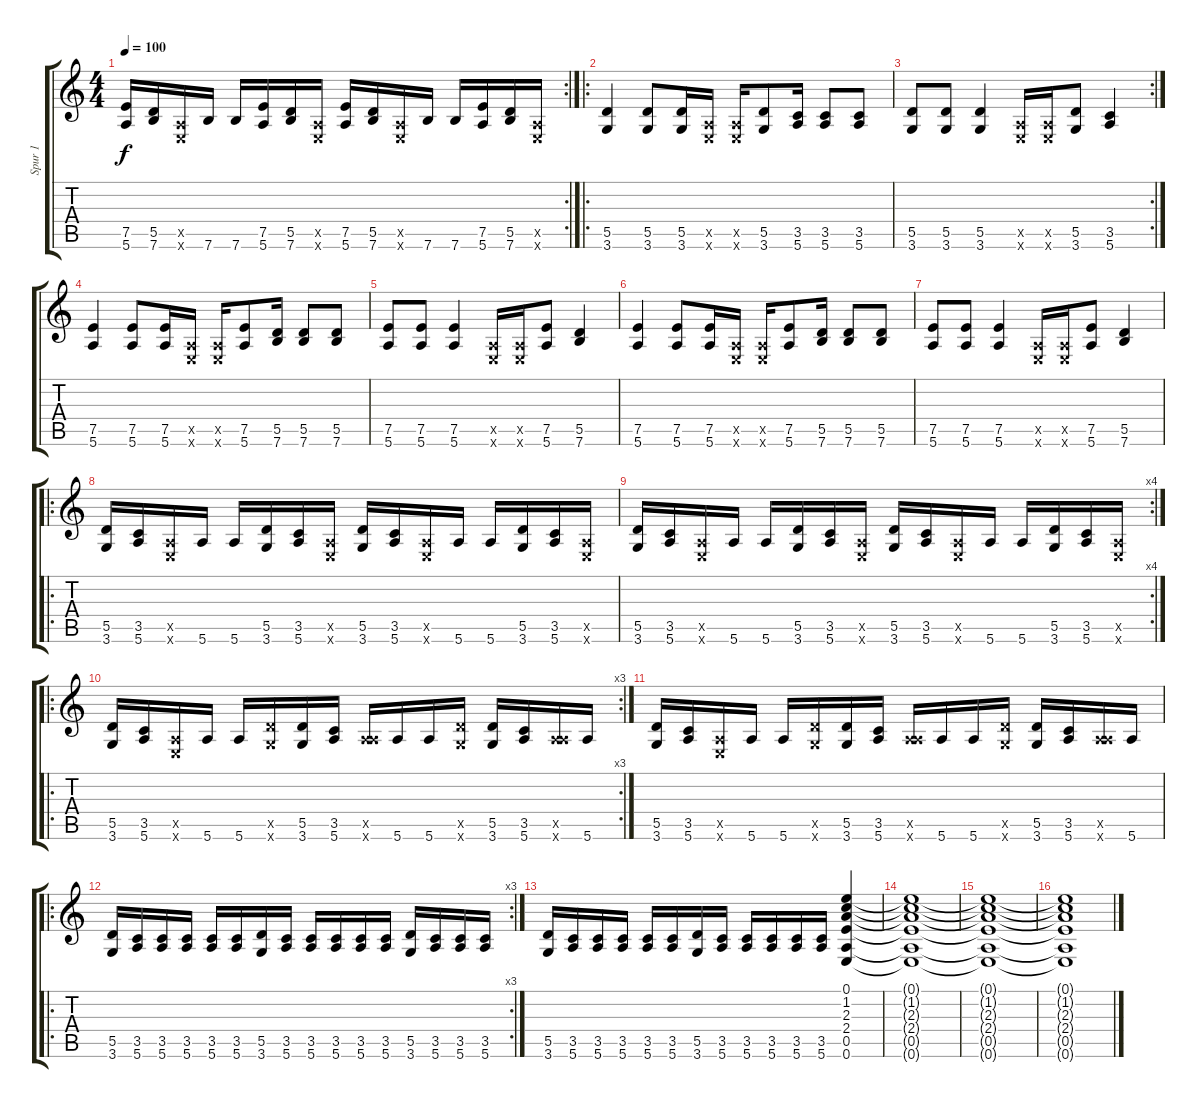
\track ("Spur 1" "Spur 1") {instrument distortionguitar}
\staff {score tabs}
\tuning (E4 B3 G3 D3 A2 E2) {hide}
\rc 2
\ts (4 4)
\tempo 100
\clef g2
\ks c
(7.5 5.6).16{dy f} (5.5 7.6).16 (0.5{x} 0.6{x}).16 7.6.16 7.6.16 (7.5 5.6).16 (5.5 7.6).16 (0.5{x} 0.6{x}).16 (7.5 5.6).16 (5.5 7.6).16 (0.5{x} 0.6{x}).16 7.6.16 7.6.16 (7.5 5.6).16 (5.5 7.6).16 (0.5{x} 0.6{x}).16 |
\ro
(5.5 3.6).4{instrument electricguitarclean} (5.5 3.6).8 (5.5 3.6).16 (0.5{x} 0.6{x}).16 (0.5{x} 0.6{x}).16 (5.5 3.6).8 (3.5 5.6).16 (3.5 5.6).8 (3.5 5.6).8 |
\rc 2
(5.5 3.6).8 (5.5 3.6).8 (5.5 3.6).4 (0.5{x} 0.6{x}).16 (0.5{x} 0.6{x}).16 (5.5 3.6).8 (3.5 5.6).4 |
(7.5 5.6).4 (7.5 5.6).8 (7.5 5.6).16 (0.5{x} 0.6{x}).16 (0.5{x} 0.6{x}).16 (7.5 5.6).8 (5.5 7.6).16 (5.5 7.6).8 (5.5 7.6).8 |
(7.5 5.6).8 (7.5 5.6).8 (7.5 5.6).4 (0.5{x} 0.6{x}).16 (0.5{x} 0.6{x}).16 (7.5 5.6).8 (5.5 7.6).4 |
(7.5 5.6).4 (7.5 5.6).8 (7.5 5.6).16 (0.5{x} 0.6{x}).16 (0.5{x} 0.6{x}).16 (7.5 5.6).8 (5.5 7.6).16 (5.5 7.6).8 (5.5 7.6).8 |
(7.5 5.6).8 (7.5 5.6).8 (7.5 5.6).4 (0.5{x} 0.6{x}).16 (0.5{x} 0.6{x}).16 (7.5 5.6).8 (5.5 7.6).4 |
\ro
(5.5 3.6).16{instrument distortionguitar} (3.5 5.6).16 (0.5{x} 0.6{x}).16 5.6.16 5.6.16 (5.5 3.6).16 (3.5 5.6).16 (0.5{x} 0.6{x}).16 (5.5 3.6).16 (3.5 5.6).16 (0.5{x} 0.6{x}).16 5.6.16 5.6.16 (5.5 3.6).16 (3.5 5.6).16 (0.5{x} 0.6{x}).16 |
\rc 4
(5.5 3.6).16 (3.5 5.6).16 (0.5{x} 0.6{x}).16 5.6.16 5.6.16 (5.5 3.6).16 (3.5 5.6).16 (0.5{x} 0.6{x}).16 (5.5 3.6).16 (3.5 5.6).16 (0.5{x} 0.6{x}).16 5.6.16 5.6.16 (5.5 3.6).16 (3.5 5.6).16 (0.5{x} 0.6{x}).16 |
\ro
\rc 3
(5.5 3.6).16 (3.5 5.6).16 (0.5{x} 0.6{x}).16 5.6.16 5.6.16 (5.5{x} 3.6{x}).16 (5.5 3.6).16 (3.5 5.6).16 (0.5{x} 5.6{x}).16 5.6.16 5.6.16 (5.5{x} 3.6{x}).16 (5.5 3.6).16 (3.5 5.6).16 (0.5{x} 5.6{x}).16 5.6.16 |
(5.5 3.6).16 (3.5 5.6).16 (0.5{x} 0.6{x}).16 5.6.16 5.6.16 (5.5{x} 3.6{x}).16 (5.5 3.6).16 (3.5 5.6).16 (0.5{x} 5.6{x}).16 5.6.16 5.6.16 (5.5{x} 3.6{x}).16 (5.5 3.6).16 (3.5 5.6).16 (0.5{x} 5.6{x}).16 5.6.16 |
\ro
\rc 3
(5.5 3.6).16 (3.5 5.6).16 (3.5 5.6).16 (3.5 5.6).16 (3.5 5.6).16 (3.5 5.6).16 (5.5 3.6).16 (3.5 5.6).16 (3.5 5.6).16 (3.5 5.6).16 (3.5 5.6).16 (3.5 5.6).16 (5.5 3.6).16 (3.5 5.6).16 (3.5 5.6).16 (3.5 5.6).16 |
(5.5 3.6).16 (3.5 5.6).16 (3.5 5.6).16 (3.5 5.6).16 (3.5 5.6).16 (3.5 5.6).16 (5.5 3.6).16 (3.5 5.6).16 (3.5 5.6).16 (3.5 5.6).16 (3.5 5.6).16 (3.5 5.6).16 (0.1 1.2 2.3 2.4 0.5 0.6).4 |
(0.1{t} 1.2{t} 2.3{t} 2.4{t} 0.5{t} 0.6{t}).1 |
(0.1{t} 1.2{t} 2.3{t} 2.4{t} 0.5{t} 0.6{t}).1 |
(0.1{t} 1.2{t} 2.3{t} 2.4{t} 0.5{t} 0.6{t}).1
